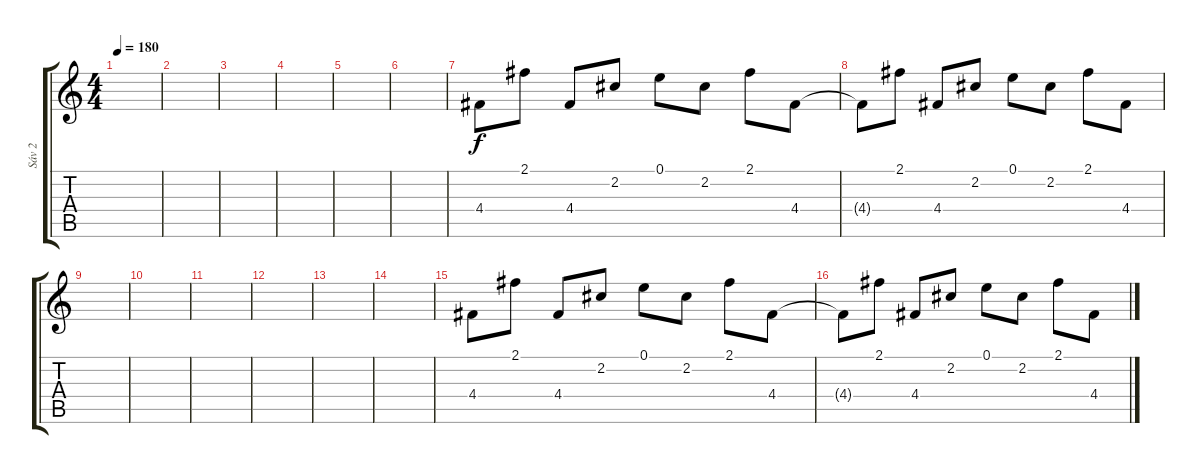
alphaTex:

\track ("Sáv 2" "Sáv 2") {instrument electricguitarclean}
\staff {score tabs}
\tuning (E4 B3 G3 D3 A2 E2) {hide}
\ts (4 4)
\tempo 180
\clef g2
\ks c
|
|
|
|
|
|
4.4.8 2.1.8 4.4.8 2.2.8 0.1.8 2.2.8 2.1.8 4.4.8 |
4.4{t}.8 2.1.8 4.4.8 2.2.8 0.1.8 2.2.8 2.1.8 4.4.8 |
|
|
|
|
|
|
4.4.8 2.1.8 4.4.8 2.2.8 0.1.8 2.2.8 2.1.8 4.4.8 |
4.4{t}.8 2.1.8 4.4.8 2.2.8 0.1.8 2.2.8 2.1.8 4.4.8
